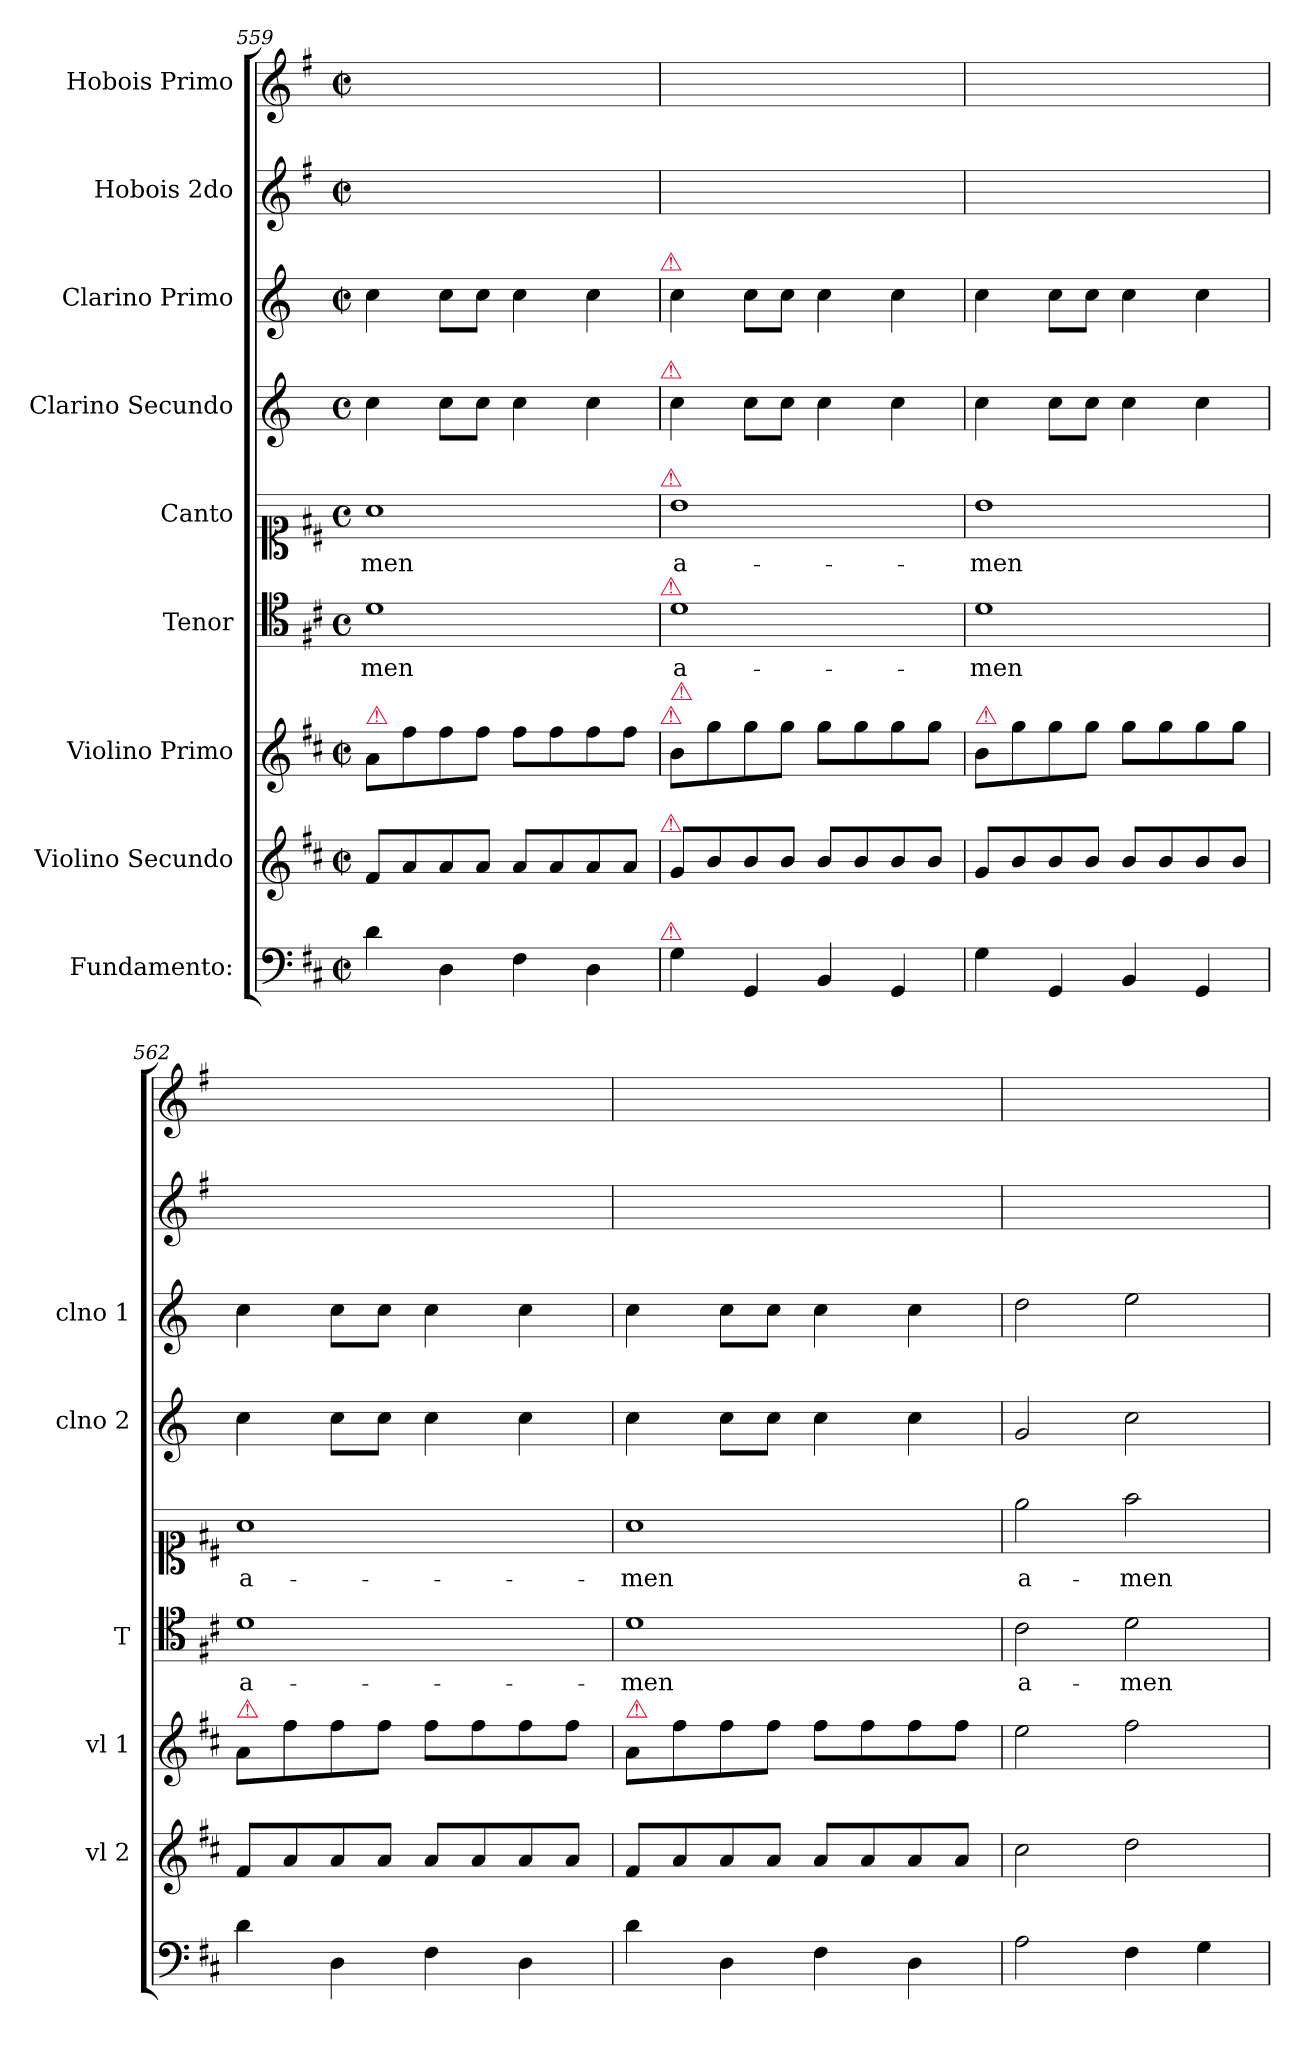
**kern	**kern	**kern	**kern	**text	**kern	**text	**kern	**kern	**kern	**kern
*part9	*part8	*part7	*part6	*part6	*part5	*part5	*part4	*part3	*part2	*part1
*staff9	*staff8	*staff7	*staff6	*staff6	*staff5	*staff5	*staff4	*staff3	*staff2	*staff1
*I"Fundamento:	*I"Violino Secundo	*I"Violino Primo	*I"Tenor	*	*I"Canto	*	*I"Clarino Secundo	*I"Clarino Primo	*I"Hobois 2do	*I"Hobois Primo
*	*I'vl 2	*I'vl 1	*I'T	*	*	*	*I'clno 2	*I'clno 1	*	*
*clefF4	*clefG2	*clefG2	*clefC4	*	*clefC1	*	*clefG2	*clefG2	*clefG2	*clefG2
*	*	*	*	*	*	*	*ITrd-1c-2	*ITrd-1c-2	*	*
*k[f#c#]	*k[f#c#]	*k[f#c#]	*k[f#c#]	*	*k[f#c#]	*	*k[f#c#]	*k[f#c#]	*k[f#]	*k[f#]
*M2/2	*M2/2	*M2/2	*M2/2	*	*M2/2	*	*M2/2	*M2/2	*M2/2	*M2/2
*met(c|)	*met(c|)	*met(c|)	*met(c)	*	*met(c)	*	*met(c)	*met(c|)	*met(c|)	*met(c|)
=559	=559	=559	=559	=559	=559	=559	=559	=559	=559	=559
!	!	!LO:TX:a:color=crimson:t=⚠	!	!	!	!	!	!	!	!
4d\	8f#/L	8a/L	1d	-men	1a	-men	4dd\	4dd\	1ryy	1ryy
.	8a/	8ff#\	.	.	.	.	.	.	.	.
4D\	8a/	8ff#\	.	.	.	.	8dd\L	8dd\L	.	.
.	8a/J	8ff#\J	.	.	.	.	8dd\J	8dd\J	.	.
4F#\	8a/L	8ff#\L	.	.	.	.	4dd\	4dd\	.	.
.	8a/	8ff#\	.	.	.	.	.	.	.	.
4D\	8a/	8ff#\	.	.	.	.	4dd\	4dd\	.	.
.	8a/J	8ff#\J	.	.	.	.	.	.	.	.
!	!	!	!	!	!	!	!	!LO:TX:a:color=crimson:t=⚠	!	!
!	!	!	!	!	!	!	!LO:TX:a:color=crimson:t=⚠	!	!	!
!	!	!	!	!	!LO:TX:a:color=crimson:t=⚠	!	!	!	!	!
!	!	!	!LO:TX:a:color=crimson:t=⚠	!	!	!	!	!	!	!
!	!	!LO:TX:a:color=crimson:t=⚠	!	!	!	!	!	!	!	!
!	!LO:TX:a:color=crimson:t=⚠	!	!	!	!	!	!	!	!	!
!LO:TX:a:color=crimson:t=⚠	!	!	!	!	!	!	!	!	!	!
=560	=560	=560	=560	=560	=560	=560	=560	=560	=560	=560
!	!	!LO:TX:a:color=crimson:t=⚠	!	!	!	!	!	!	!	!
4G\	8g/L	8b/L	1d	a-	1b	a-	4dd\	4dd\	1ryy	1ryy
.	8b/	8gg\	.	.	.	.	.	.	.	.
4GG/	8b/	8gg\	.	.	.	.	8dd\L	8dd\L	.	.
.	8b/J	8gg\J	.	.	.	.	8dd\J	8dd\J	.	.
4BB/	8b/L	8gg\L	.	.	.	.	4dd\	4dd\	.	.
.	8b/	8gg\	.	.	.	.	.	.	.	.
4GG/	8b/	8gg\	.	.	.	.	4dd\	4dd\	.	.
.	8b/J	8gg\J	.	.	.	.	.	.	.	.
=561	=561	=561	=561	=561	=561	=561	=561	=561	=561	=561
!	!	!LO:TX:a:color=crimson:t=⚠	!	!	!	!	!	!	!	!
4G\	8g/L	8b/L	1d	-men	1b	-men	4dd\	4dd\	1ryy	1ryy
.	8b/	8gg\	.	.	.	.	.	.	.	.
4GG/	8b/	8gg\	.	.	.	.	8dd\L	8dd\L	.	.
.	8b/J	8gg\J	.	.	.	.	8dd\J	8dd\J	.	.
4BB/	8b/L	8gg\L	.	.	.	.	4dd\	4dd\	.	.
.	8b/	8gg\	.	.	.	.	.	.	.	.
4GG/	8b/	8gg\	.	.	.	.	4dd\	4dd\	.	.
.	8b/J	8gg\J	.	.	.	.	.	.	.	.
=562	=562	=562	=562	=562	=562	=562	=562	=562	=562	=562
!	!	!LO:TX:a:color=crimson:t=⚠	!	!	!	!	!	!	!	!
4d\	8f#/L	8a/L	1d	a-	1a	a-	4dd\	4dd\	1ryy	1ryy
.	8a/	8ff#\	.	.	.	.	.	.	.	.
4D\	8a/	8ff#\	.	.	.	.	8dd\L	8dd\L	.	.
.	8a/J	8ff#\J	.	.	.	.	8dd\J	8dd\J	.	.
4F#\	8a/L	8ff#\L	.	.	.	.	4dd\	4dd\	.	.
.	8a/	8ff#\	.	.	.	.	.	.	.	.
4D\	8a/	8ff#\	.	.	.	.	4dd\	4dd\	.	.
.	8a/J	8ff#\J	.	.	.	.	.	.	.	.
=563	=563	=563	=563	=563	=563	=563	=563	=563	=563	=563
!	!	!LO:TX:a:color=crimson:t=⚠	!	!	!	!	!	!	!	!
4d\	8f#/L	8a/L	1d	-men	1a	-men	4dd\	4dd\	1ryy	1ryy
.	8a/	8ff#\	.	.	.	.	.	.	.	.
4D\	8a/	8ff#\	.	.	.	.	8dd\L	8dd\L	.	.
.	8a/J	8ff#\J	.	.	.	.	8dd\J	8dd\J	.	.
4F#\	8a/L	8ff#\L	.	.	.	.	4dd\	4dd\	.	.
.	8a/	8ff#\	.	.	.	.	.	.	.	.
4D\	8a/	8ff#\	.	.	.	.	4dd\	4dd\	.	.
.	8a/J	8ff#\J	.	.	.	.	.	.	.	.
=564	=564	=564	=564	=564	=564	=564	=564	=564	=564	=564
2A\	2cc#\	2ee\	2c#\	a-	2ee\	a-	2a/	2ee\	1ryy	1ryy
4F#\	2dd\	2ff#\	2d\	-men	2ff#\	-men	2dd\	2ff#\	.	.
4G\	.	.	.	.	.	.	.	.	.	.
=	=	=	=	=	=	=	=	=	=	=
*-	*-	*-	*-	*-	*-	*-	*-	*-	*-	*-
